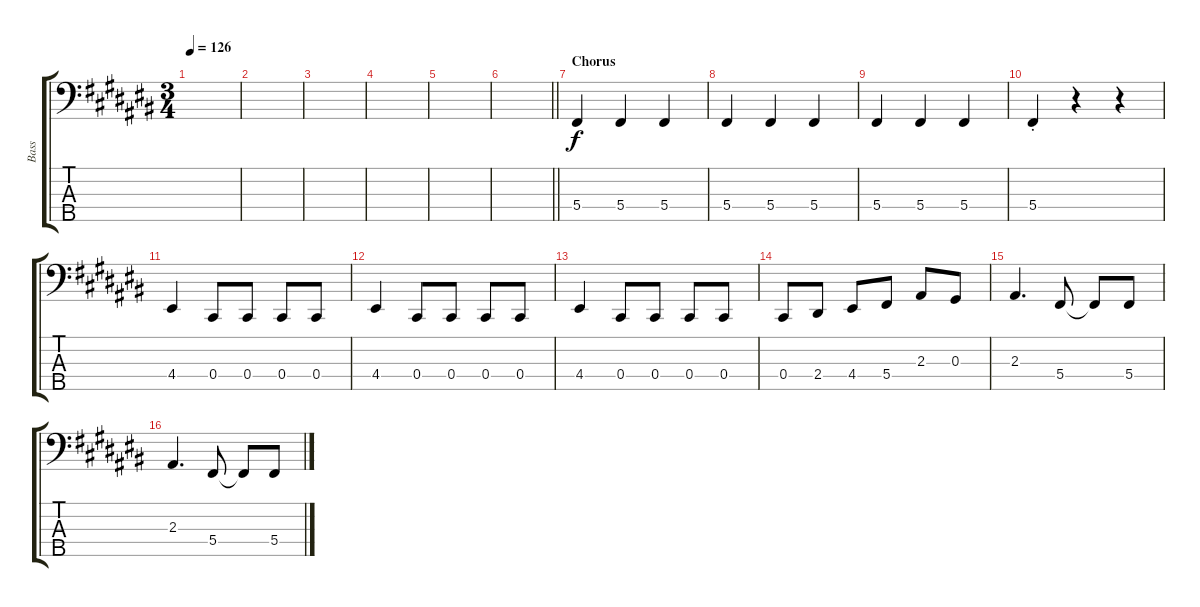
\track ("Bass" "Bass") {instrument electricbasspick}
\staff {score tabs}
\tuning (Gb2 Db2 Ab1 Db1 Bb0) {hide}
\ts (3 4)
\tempo 126
\clef f4
\ks c#
|
|
|
|
|
\barLineRight lightlight
|
\section ("" "Chorus")
5.4.4 5.4.4 5.4.4 |
5.4.4 5.4.4 5.4.4 |
5.4.4 5.4.4 5.4.4 |
5.4{st}.4 r.4 r.4 |
4.4.4 0.4.8 0.4.8 0.4.8 0.4.8 |
4.4.4 0.4.8 0.4.8 0.4.8 0.4.8 |
4.4.4 0.4.8 0.4.8 0.4.8 0.4.8 |
0.4.8 2.4.8 4.4.8 5.4.8 2.3.8 0.3.8 |
2.3.4{d} 5.4.8 5.4{t}.8 5.4.8 |
2.3.4{d} 5.4.8 5.4{t}.8 5.4.8
